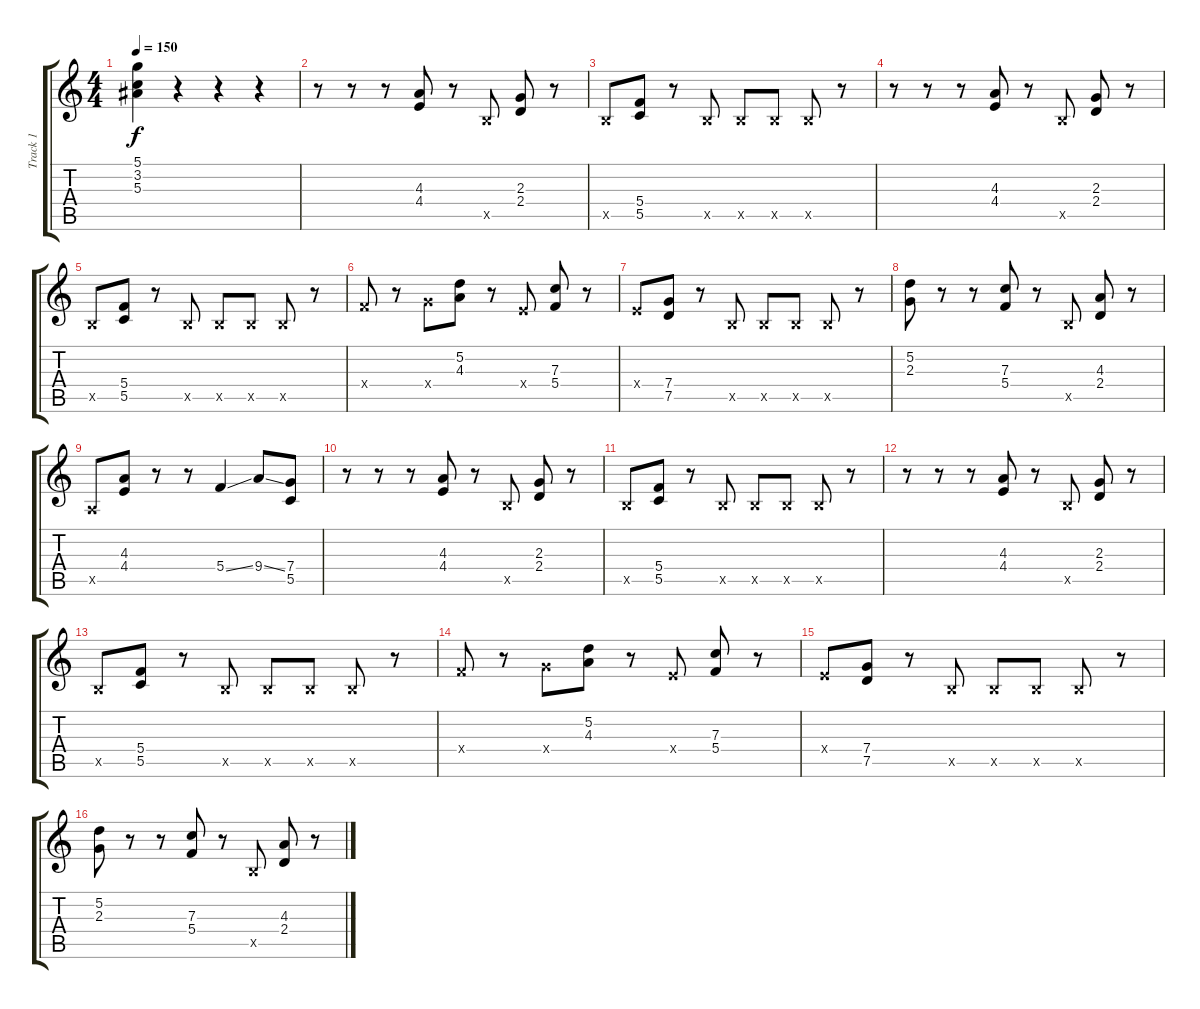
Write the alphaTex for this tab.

\track ("Track 1" "Track 1") {instrument overdrivenguitar}
\staff {score tabs}
\tuning (D4 A3 F3 C3 G2 D2) {hide}
\ts (4 4)
\tempo 150
\clef g2
\ks c
(5.1{t} 3.2{t} 5.3{t}).4{dy f} r.4 r.4 r.4 |
r.8 r.8 r.8 (4.3 4.4).8 r.8 4.5{x}.8 (2.3 2.4).8 r.8 |
4.5{x}.8 (5.4 5.5).8 r.8 4.5{x}.8 4.5{x}.8 4.5{x}.8 4.5{x}.8 r.8 |
r.8 r.8 r.8 (4.3 4.4).8 r.8 4.5{x}.8 (2.3 2.4).8 r.8 |
4.5{x}.8 (5.4 5.5).8 r.8 4.5{x}.8 4.5{x}.8 4.5{x}.8 4.5{x}.8 r.8 |
5.4{x}.8 r.8 7.4{x}.8 (5.2 4.3).8 r.8 4.4{x}.8 (7.3 5.4).8 r.8 |
4.4{x}.8 (7.4 7.5).8 r.8 4.5{x}.8 4.5{x}.8 4.5{x}.8 4.5{x}.8 r.8 |
(5.2 2.3).8 r.8 r.8 (7.3 5.4).8 r.8 4.5{x}.8 (4.3 2.4).8 r.8 |
2.5{x}.8 (4.3 4.4).8 r.8 r.8 5.4{ss}.4 9.4{ss}.8 (7.4 5.5).8 |
r.8 r.8 r.8 (4.3 4.4).8 r.8 4.5{x}.8 (2.3 2.4).8 r.8 |
4.5{x}.8 (5.4 5.5).8 r.8 4.5{x}.8 4.5{x}.8 4.5{x}.8 4.5{x}.8 r.8 |
r.8 r.8 r.8 (4.3 4.4).8 r.8 4.5{x}.8 (2.3 2.4).8 r.8 |
4.5{x}.8 (5.4 5.5).8 r.8 4.5{x}.8 4.5{x}.8 4.5{x}.8 4.5{x}.8 r.8 |
5.4{x}.8 r.8 7.4{x}.8 (5.2 4.3).8 r.8 4.4{x}.8 (7.3 5.4).8 r.8 |
4.4{x}.8 (7.4 7.5).8 r.8 4.5{x}.8 4.5{x}.8 4.5{x}.8 4.5{x}.8 r.8 |
(5.2 2.3).8 r.8 r.8 (7.3 5.4).8 r.8 4.5{x}.8 (4.3 2.4).8 r.8
